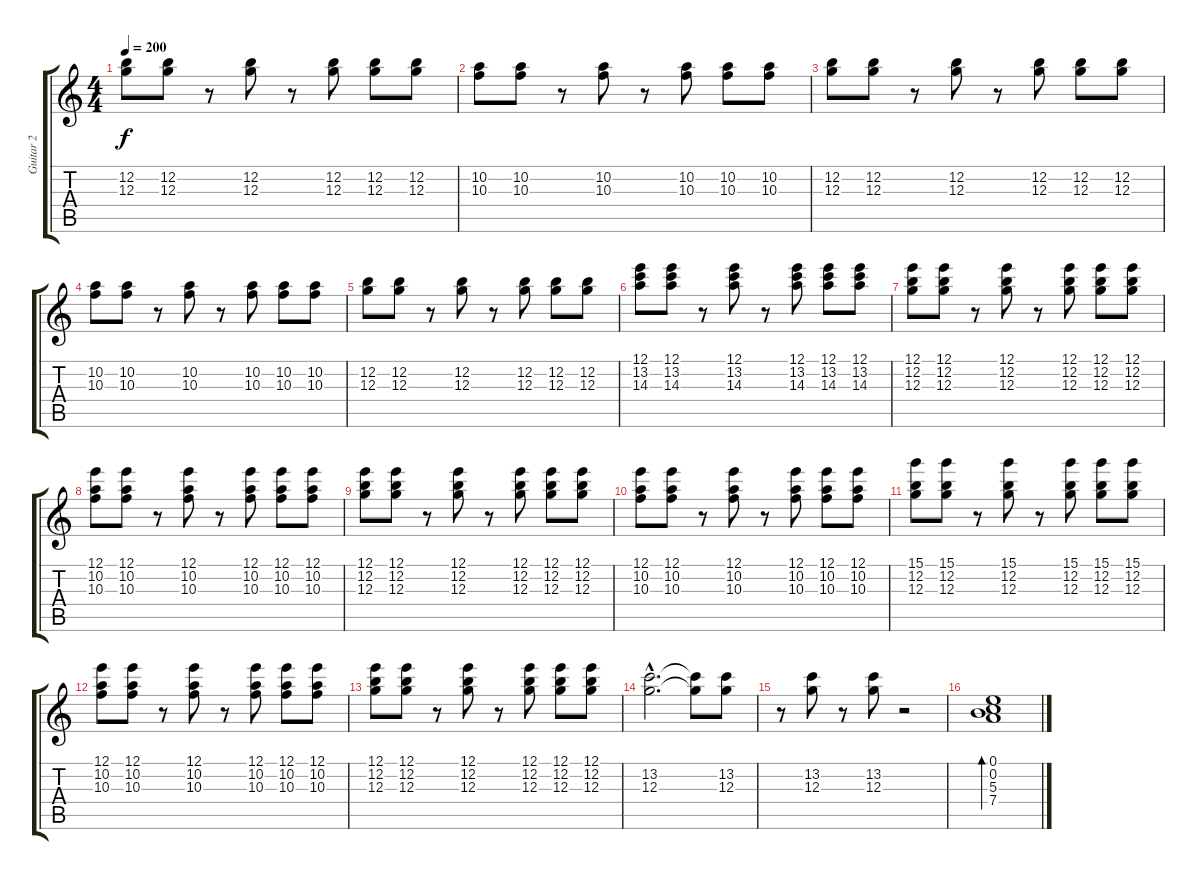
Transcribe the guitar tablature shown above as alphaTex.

\track ("Guitar 2" "Guitar 2") {instrument overdrivenguitar}
\staff {score tabs}
\tuning (E4 B3 G3 D3 A2 E2) {hide}
\ts (4 4)
\tempo 200
\clef g2
\ks c
(12.2 12.3).8{dy f} (12.2 12.3).8 r.8 (12.2 12.3).8 r.8 (12.2 12.3).8 (12.2 12.3).8 (12.2 12.3).8 |
(10.2 10.3).8 (10.2 10.3).8 r.8 (10.2 10.3).8 r.8 (10.2 10.3).8 (10.2 10.3).8 (10.2 10.3).8 |
(12.2 12.3).8 (12.2 12.3).8 r.8 (12.2 12.3).8 r.8 (12.2 12.3).8 (12.2 12.3).8 (12.2 12.3).8 |
(10.2 10.3).8 (10.2 10.3).8 r.8 (10.2 10.3).8 r.8 (10.2 10.3).8 (10.2 10.3).8 (10.2 10.3).8 |
(12.2 12.3).8 (12.2 12.3).8 r.8 (12.2 12.3).8 r.8 (12.2 12.3).8 (12.2 12.3).8 (12.2 12.3).8 |
(12.1 13.2 14.3).8 (12.1 13.2 14.3).8 r.8 (12.1 13.2 14.3).8 r.8 (12.1 13.2 14.3).8 (12.1 13.2 14.3).8 (12.1 13.2 14.3).8 |
(12.1 12.2 12.3).8 (12.1 12.2 12.3).8 r.8 (12.1 12.2 12.3).8 r.8 (12.1 12.2 12.3).8 (12.1 12.2 12.3).8 (12.1 12.2 12.3).8 |
(12.1 10.2 10.3).8 (12.1 10.2 10.3).8 r.8 (12.1 10.2 10.3).8 r.8 (12.1 10.2 10.3).8 (12.1 10.2 10.3).8 (12.1 10.2 10.3).8 |
(12.1 12.2 12.3).8 (12.1 12.2 12.3).8 r.8 (12.1 12.2 12.3).8 r.8 (12.1 12.2 12.3).8 (12.1 12.2 12.3).8 (12.1 12.2 12.3).8 |
(12.1 10.2 10.3).8 (12.1 10.2 10.3).8 r.8 (12.1 10.2 10.3).8 r.8 (12.1 10.2 10.3).8 (12.1 10.2 10.3).8 (12.1 10.2 10.3).8 |
(15.1 12.2 12.3).8 (15.1 12.2 12.3).8 r.8 (15.1 12.2 12.3).8 r.8 (15.1 12.2 12.3).8 (15.1 12.2 12.3).8 (15.1 12.2 12.3).8 |
(12.1 10.2 10.3).8 (12.1 10.2 10.3).8 r.8 (12.1 10.2 10.3).8 r.8 (12.1 10.2 10.3).8 (12.1 10.2 10.3).8 (12.1 10.2 10.3).8 |
(12.1 12.2 12.3).8 (12.1 12.2 12.3).8 r.8 (12.1 12.2 12.3).8 r.8 (12.1 12.2 12.3).8 (12.1 12.2 12.3).8 (12.1 12.2 12.3).8 |
(13.2{hac} 12.3{hac}).2{d} (13.2{t} 12.3{t}).8 (13.2 12.3).8 |
r.8 (13.2 12.3).8 r.8 (13.2 12.3).8 r.2 |
(0.1 0.2 5.3 7.4).1{bd 480 instrument electricguitarclean}
